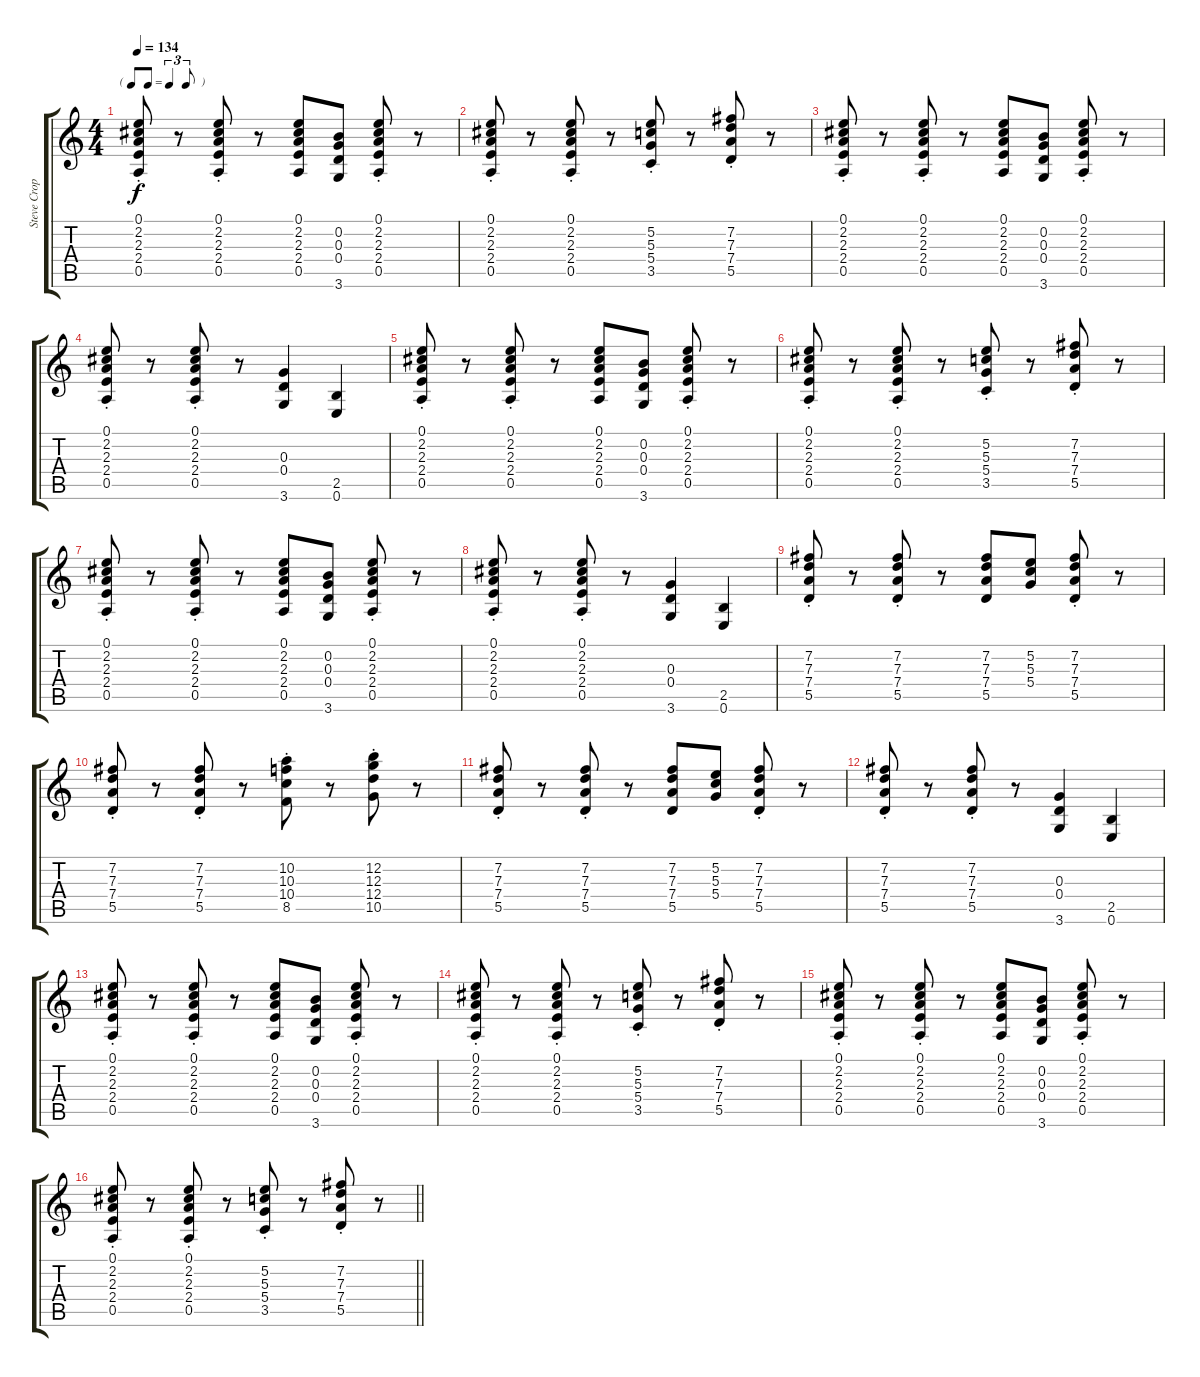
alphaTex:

\track ("Steve Cropper - Electric Guitar" "Steve Crop") {instrument electricguitarclean}
\staff {score tabs}
\tuning (E4 B3 G3 D3 A2 E2) {hide}
\ts (4 4)
\tf triplet8th
\tempo 134
\clef g2
\ks c
(0.1{st} 2.2{st} 2.3{st} 2.4{st} 0.5{st}).8{dy f} r.8 (0.1{st} 2.2{st} 2.3{st} 2.4{st} 0.5{st}).8 r.8 (0.1 2.2 2.3 2.4 0.5).8 (0.2 0.3 0.4 3.6).8 (0.1{st} 2.2{st} 2.3{st} 2.4{st} 0.5{st}).8 r.8 |
(0.1{st} 2.2{st} 2.3{st} 2.4{st} 0.5{st}).8 r.8 (0.1{st} 2.2{st} 2.3{st} 2.4{st} 0.5{st}).8 r.8 (5.2{st} 5.3{st} 5.4{st} 3.5{st}).8 r.8 (7.2{st} 7.3{st} 7.4{st} 5.5{st}).8 r.8 |
(0.1{st} 2.2{st} 2.3{st} 2.4{st} 0.5{st}).8 r.8 (0.1{st} 2.2{st} 2.3{st} 2.4{st} 0.5{st}).8 r.8 (0.1 2.2 2.3 2.4 0.5).8 (0.2 0.3 0.4 3.6).8 (0.1{st} 2.2{st} 2.3{st} 2.4{st} 0.5{st}).8 r.8 |
(0.1{st} 2.2{st} 2.3{st} 2.4{st} 0.5{st}).8 r.8 (0.1{st} 2.2{st} 2.3{st} 2.4{st} 0.5{st}).8 r.8 (0.3 0.4 3.6).4 (2.5 0.6).4 |
(0.1{st} 2.2{st} 2.3{st} 2.4{st} 0.5{st}).8 r.8 (0.1{st} 2.2{st} 2.3{st} 2.4{st} 0.5{st}).8 r.8 (0.1 2.2 2.3 2.4 0.5).8 (0.2 0.3 0.4 3.6).8 (0.1{st} 2.2{st} 2.3{st} 2.4{st} 0.5{st}).8 r.8 |
(0.1{st} 2.2{st} 2.3{st} 2.4{st} 0.5{st}).8 r.8 (0.1{st} 2.2{st} 2.3{st} 2.4{st} 0.5{st}).8 r.8 (5.2{st} 5.3{st} 5.4{st} 3.5{st}).8 r.8 (7.2{st} 7.3{st} 7.4{st} 5.5{st}).8 r.8 |
(0.1{st} 2.2{st} 2.3{st} 2.4{st} 0.5{st}).8 r.8 (0.1{st} 2.2{st} 2.3{st} 2.4{st} 0.5{st}).8 r.8 (0.1 2.2 2.3 2.4 0.5).8 (0.2 0.3 0.4 3.6).8 (0.1{st} 2.2{st} 2.3{st} 2.4{st} 0.5{st}).8 r.8 |
(0.1{st} 2.2{st} 2.3{st} 2.4{st} 0.5{st}).8 r.8 (0.1{st} 2.2{st} 2.3{st} 2.4{st} 0.5{st}).8 r.8 (0.3 0.4 3.6).4 (2.5 0.6).4 |
(7.2{st} 7.3{st} 7.4{st} 5.5{st}).8 r.8 (7.2{st} 7.3{st} 7.4{st} 5.5{st}).8 r.8 (7.2 7.3 7.4 5.5).8 (5.2 5.3 5.4).8 (7.2{st} 7.3{st} 7.4{st} 5.5{st}).8 r.8 |
(7.2{st} 7.3{st} 7.4{st} 5.5{st}).8 r.8 (7.2{st} 7.3{st} 7.4{st} 5.5{st}).8 r.8 (10.2{st} 10.3{st} 10.4{st} 8.5{st}).8 r.8 (12.2{st} 12.3{st} 12.4{st} 10.5{st}).8 r.8 |
(7.2{st} 7.3{st} 7.4{st} 5.5{st}).8 r.8 (7.2{st} 7.3{st} 7.4{st} 5.5{st}).8 r.8 (7.2 7.3 7.4 5.5).8 (5.2 5.3 5.4).8 (7.2{st} 7.3{st} 7.4{st} 5.5{st}).8 r.8 |
(7.2{st} 7.3{st} 7.4{st} 5.5{st}).8 r.8 (7.2{st} 7.3{st} 7.4{st} 5.5{st}).8 r.8 (0.3 0.4 3.6).4 (2.5 0.6).4 |
(0.1{st} 2.2{st} 2.3{st} 2.4{st} 0.5{st}).8 r.8 (0.1{st} 2.2{st} 2.3{st} 2.4{st} 0.5{st}).8 r.8 (0.1 2.2 2.3 2.4 0.5).8 (0.2 0.3 0.4 3.6).8 (0.1{st} 2.2{st} 2.3{st} 2.4{st} 0.5{st}).8 r.8 |
(0.1{st} 2.2{st} 2.3{st} 2.4{st} 0.5{st}).8 r.8 (0.1{st} 2.2{st} 2.3{st} 2.4{st} 0.5{st}).8 r.8 (5.2{st} 5.3{st} 5.4{st} 3.5{st}).8 r.8 (7.2{st} 7.3{st} 7.4{st} 5.5{st}).8 r.8 |
(0.1{st} 2.2{st} 2.3{st} 2.4{st} 0.5{st}).8 r.8 (0.1{st} 2.2{st} 2.3{st} 2.4{st} 0.5{st}).8 r.8 (0.1 2.2 2.3 2.4 0.5).8 (0.2 0.3 0.4 3.6).8 (0.1{st} 2.2{st} 2.3{st} 2.4{st} 0.5{st}).8 r.8 |
\barLineRight lightlight
(0.1{st} 2.2{st} 2.3{st} 2.4{st} 0.5{st}).8 r.8 (0.1{st} 2.2{st} 2.3{st} 2.4{st} 0.5{st}).8 r.8 (5.2{st} 5.3{st} 5.4{st} 3.5{st}).8 r.8 (7.2{st} 7.3{st} 7.4{st} 5.5{st}).8 r.8
